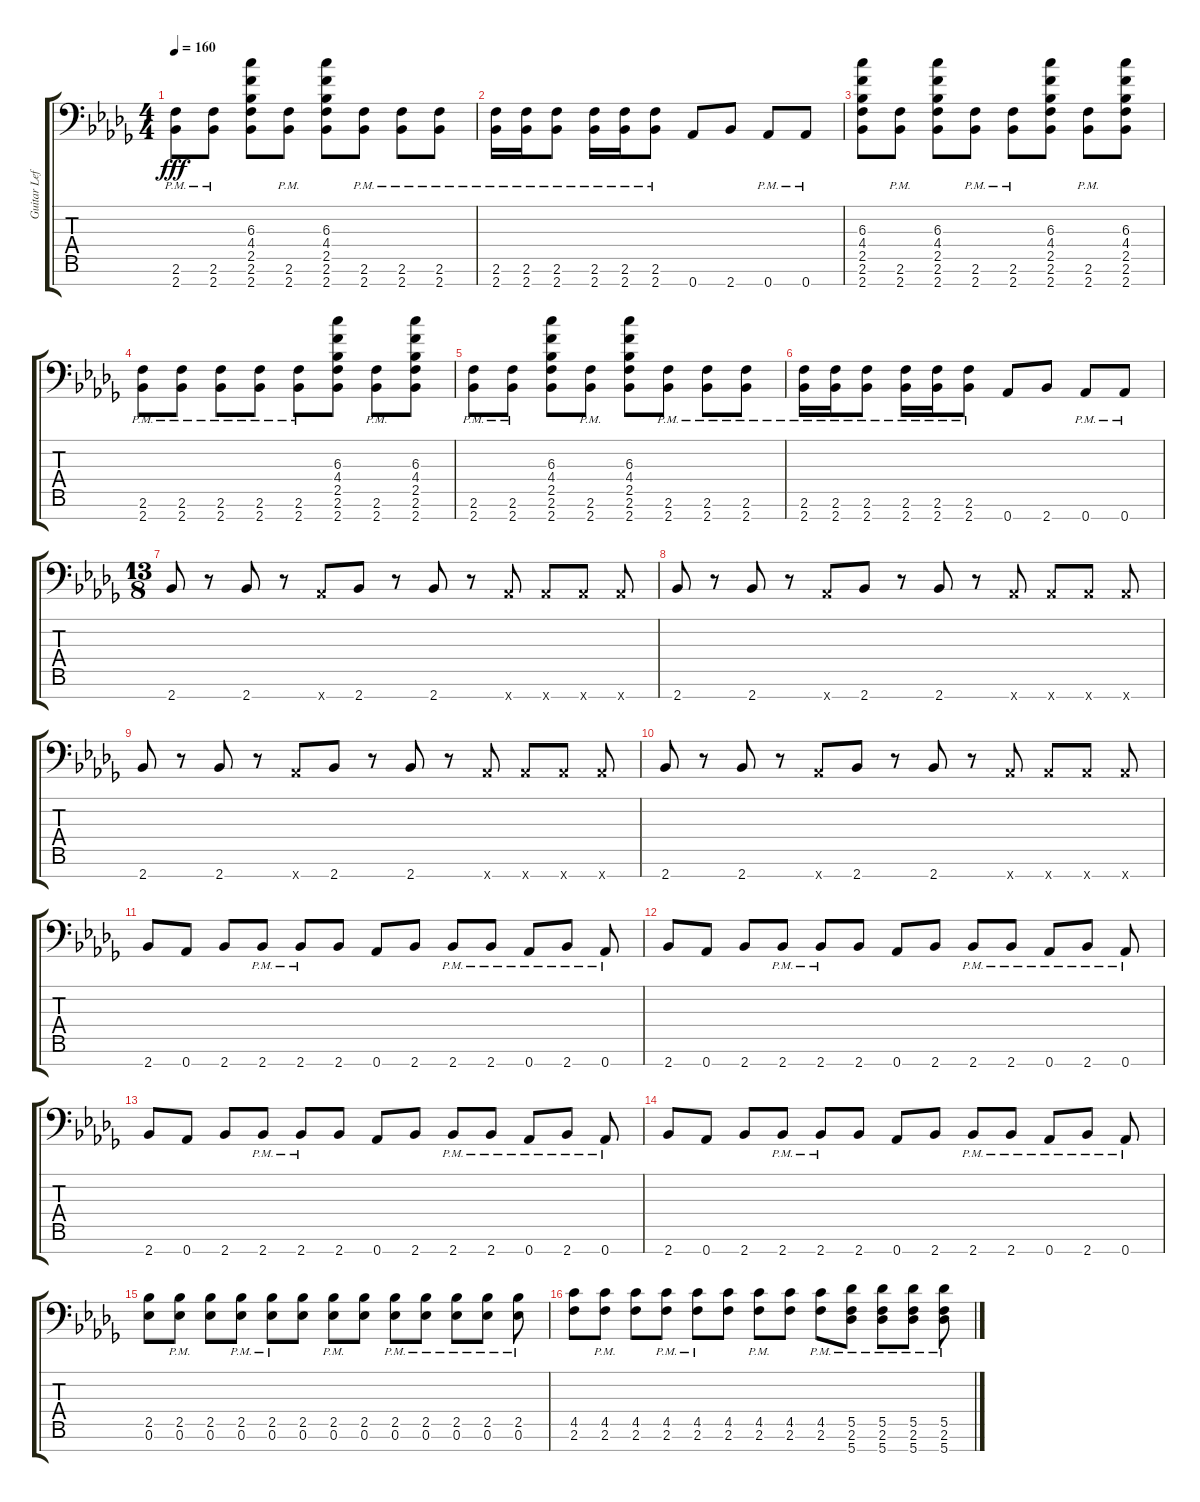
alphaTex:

\track ("Guitar Left" "Guitar Lef") {instrument distortionguitar}
\staff {score tabs}
\tuning (Eb4 Bb3 Gb3 Db3 Ab2 Eb2 Ab1) {hide}
\ts (4 4)
\tempo 160
\clef f4
\ks bbminor
(2.6{pm} 2.7{pm}).8{dy fff} (2.6{pm} 2.7{pm}).8 (6.3 4.4 2.5 2.6 2.7).8 (2.6{pm} 2.7{pm}).8 (6.3 4.4 2.5 2.6 2.7).8 (2.6{pm} 2.7{pm}).8 (2.6{pm} 2.7{pm}).8 (2.6{pm} 2.7{pm}).8 |
(2.6{pm} 2.7{pm}).16 (2.6{pm} 2.7{pm}).16 (2.6{pm} 2.7{pm}).8 (2.6{pm} 2.7{pm}).16 (2.6{pm} 2.7{pm}).16 (2.6{pm} 2.7{pm}).8 0.7.8 2.7.8 0.7{pm}.8 0.7{pm}.8 |
(6.3 4.4 2.5 2.6 2.7).8{volume 11} (2.6{pm} 2.7{pm}).8 (6.3 4.4 2.5 2.6 2.7).8 (2.6{pm} 2.7{pm}).8 (2.6{pm} 2.7{pm}).8 (6.3 4.4 2.5 2.6 2.7).8 (2.6{pm} 2.7{pm}).8 (6.3 4.4 2.5 2.6 2.7).8 |
(2.6{pm} 2.7{pm}).8 (2.6{pm} 2.7{pm}).8 (2.6{pm} 2.7{pm}).8 (2.6{pm} 2.7{pm}).8 (2.6{pm} 2.7{pm}).8 (6.3 4.4 2.5 2.6 2.7).8 (2.6{pm} 2.7{pm}).8 (6.3 4.4 2.5 2.6 2.7).8 |
(2.6{pm} 2.7{pm}).8 (2.6{pm} 2.7{pm}).8 (6.3 4.4 2.5 2.6 2.7).8 (2.6{pm} 2.7{pm}).8 (6.3 4.4 2.5 2.6 2.7).8 (2.6{pm} 2.7{pm}).8 (2.6{pm} 2.7{pm}).8 (2.6{pm} 2.7{pm}).8 |
(2.6{pm} 2.7{pm}).16 (2.6{pm} 2.7{pm}).16 (2.6{pm} 2.7{pm}).8 (2.6{pm} 2.7{pm}).16 (2.6{pm} 2.7{pm}).16 (2.6{pm} 2.7{pm}).8 0.7.8 2.7.8 0.7{pm}.8 0.7{pm}.8 |
\ts (13 8)
2.7.8 r.8 2.7.8 r.8 0.7{x}.8 2.7.8 r.8 2.7.8 r.8 0.7{x}.8 0.7{x}.8 0.7{x}.8 0.7{x}.8 |
2.7.8 r.8 2.7.8 r.8 0.7{x}.8 2.7.8 r.8 2.7.8 r.8 0.7{x}.8 0.7{x}.8 0.7{x}.8 0.7{x}.8 |
2.7.8 r.8 2.7.8 r.8 0.7{x}.8 2.7.8 r.8 2.7.8 r.8 0.7{x}.8 0.7{x}.8 0.7{x}.8 0.7{x}.8 |
2.7.8 r.8 2.7.8 r.8 0.7{x}.8 2.7.8 r.8 2.7.8 r.8 0.7{x}.8 0.7{x}.8 0.7{x}.8 0.7{x}.8 |
2.7.8 0.7.8 2.7.8 2.7{pm}.8 2.7{pm}.8 2.7.8 0.7.8 2.7.8 2.7{pm}.8 2.7{pm}.8 0.7{pm}.8 2.7{pm}.8 0.7{pm}.8 |
2.7.8 0.7.8 2.7.8 2.7{pm}.8 2.7{pm}.8 2.7.8 0.7.8 2.7.8 2.7{pm}.8 2.7{pm}.8 0.7{pm}.8 2.7{pm}.8 0.7{pm}.8 |
2.7.8 0.7.8 2.7.8 2.7{pm}.8 2.7{pm}.8 2.7.8 0.7.8 2.7.8 2.7{pm}.8 2.7{pm}.8 0.7{pm}.8 2.7{pm}.8 0.7{pm}.8 |
2.7.8 0.7.8 2.7.8 2.7{pm}.8 2.7{pm}.8 2.7.8 0.7.8 2.7.8 2.7{pm}.8 2.7{pm}.8 0.7{pm}.8 2.7{pm}.8 0.7{pm}.8 |
(2.5 0.6).8 (2.5{pm} 0.6{pm}).8 (2.5 0.6).8 (2.5{pm} 0.6{pm}).8 (2.5{pm} 0.6{pm}).8 (2.5 0.6).8 (2.5{pm} 0.6{pm}).8 (2.5 0.6).8 (2.5{pm} 0.6{pm}).8 (2.5{pm} 0.6{pm}).8 (2.5{pm} 0.6{pm}).8 (2.5{pm} 0.6{pm}).8 (2.5{pm} 0.6{pm}).8 |
(4.5 2.6).8 (4.5{pm} 2.6{pm}).8 (4.5 2.6).8 (4.5{pm} 2.6{pm}).8 (4.5{pm} 2.6{pm}).8 (4.5 2.6).8 (4.5{pm} 2.6{pm}).8 (4.5 2.6).8 (4.5{pm} 2.6{pm}).8 (5.5{pm} 2.6{pm} 5.7{pm}).8 (5.5{pm} 2.6{pm} 5.7{pm}).8 (5.5{pm} 2.6{pm} 5.7{pm}).8 (5.5{pm} 2.6{pm} 5.7{pm}).8
